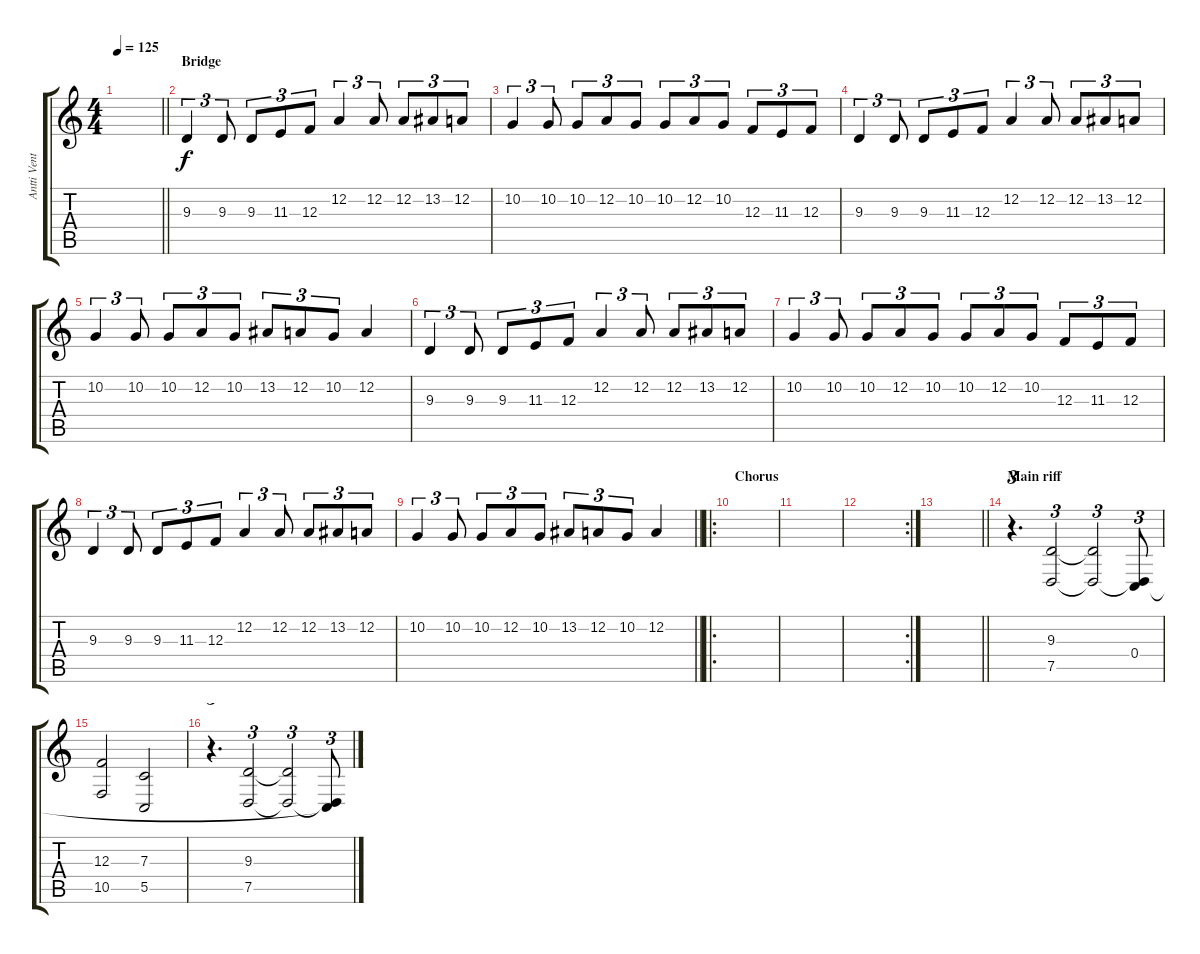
\track ("Antti Ventola" "Antti Vent") {instrument stringensemble1}
\staff {score tabs}
\tuning (D4 A3 F3 C3 G2 D2) {hide}
\ts (4 4)
\tempo 125
\clef g2
\barLineRight lightlight
\ks c
|
\section ("" "Bridge")
9.3.4{tu (3 2)} 9.3.8{tu (3 2)} 9.3.8{tu (3 2)} 11.3.8{tu (3 2)} 12.3.8{tu (3 2)} 12.2.4{tu (3 2)} 12.2.8{tu (3 2)} 12.2.8{tu (3 2)} 13.2.8{tu (3 2)} 12.2.8{tu (3 2)} |
10.2.4{tu (3 2)} 10.2.8{tu (3 2)} 10.2.8{tu (3 2)} 12.2.8{tu (3 2)} 10.2.8{tu (3 2)} 10.2.8{tu (3 2)} 12.2.8{tu (3 2)} 10.2.8{tu (3 2)} 12.3.8{tu (3 2)} 11.3.8{tu (3 2)} 12.3.8{tu (3 2)} |
9.3.4{tu (3 2)} 9.3.8{tu (3 2)} 9.3.8{tu (3 2)} 11.3.8{tu (3 2)} 12.3.8{tu (3 2)} 12.2.4{tu (3 2)} 12.2.8{tu (3 2)} 12.2.8{tu (3 2)} 13.2.8{tu (3 2)} 12.2.8{tu (3 2)} |
10.2.4{tu (3 2)} 10.2.8{tu (3 2)} 10.2.8{tu (3 2)} 12.2.8{tu (3 2)} 10.2.8{tu (3 2)} 13.2.8{tu (3 2)} 12.2.8{tu (3 2)} 10.2.8{tu (3 2)} 12.2.4 |
9.3.4{tu (3 2)} 9.3.8{tu (3 2)} 9.3.8{tu (3 2)} 11.3.8{tu (3 2)} 12.3.8{tu (3 2)} 12.2.4{tu (3 2)} 12.2.8{tu (3 2)} 12.2.8{tu (3 2)} 13.2.8{tu (3 2)} 12.2.8{tu (3 2)} |
10.2.4{tu (3 2)} 10.2.8{tu (3 2)} 10.2.8{tu (3 2)} 12.2.8{tu (3 2)} 10.2.8{tu (3 2)} 10.2.8{tu (3 2)} 12.2.8{tu (3 2)} 10.2.8{tu (3 2)} 12.3.8{tu (3 2)} 11.3.8{tu (3 2)} 12.3.8{tu (3 2)} |
9.3.4{tu (3 2)} 9.3.8{tu (3 2)} 9.3.8{tu (3 2)} 11.3.8{tu (3 2)} 12.3.8{tu (3 2)} 12.2.4{tu (3 2)} 12.2.8{tu (3 2)} 12.2.8{tu (3 2)} 13.2.8{tu (3 2)} 12.2.8{tu (3 2)} |
\barLineRight lightlight
10.2.4{tu (3 2)} 10.2.8{tu (3 2)} 10.2.8{tu (3 2)} 12.2.8{tu (3 2)} 10.2.8{tu (3 2)} 13.2.8{tu (3 2)} 12.2.8{tu (3 2)} 10.2.8{tu (3 2)} 12.2.4 |
\ro
\section ("" "Chorus")
|
|
\rc 2
|
\barLineRight lightlight
|
\section ("" "Main riff")
r.4{d tu (3 2)} (9.3 7.5).2{tu (3 2)} (9.3{t} 7.5{t}).2{tu (3 2)} (0.4 7.5{t}).8{tu (3 2)} |
(12.3 10.5).2 (7.3 5.5).2 |
r.4{d tu (3 2)} (9.3 7.5).2{tu (3 2)} (9.3{t} 7.5{t}).2{tu (3 2)} (0.4{t} 7.5{t}).8{tu (3 2)}
